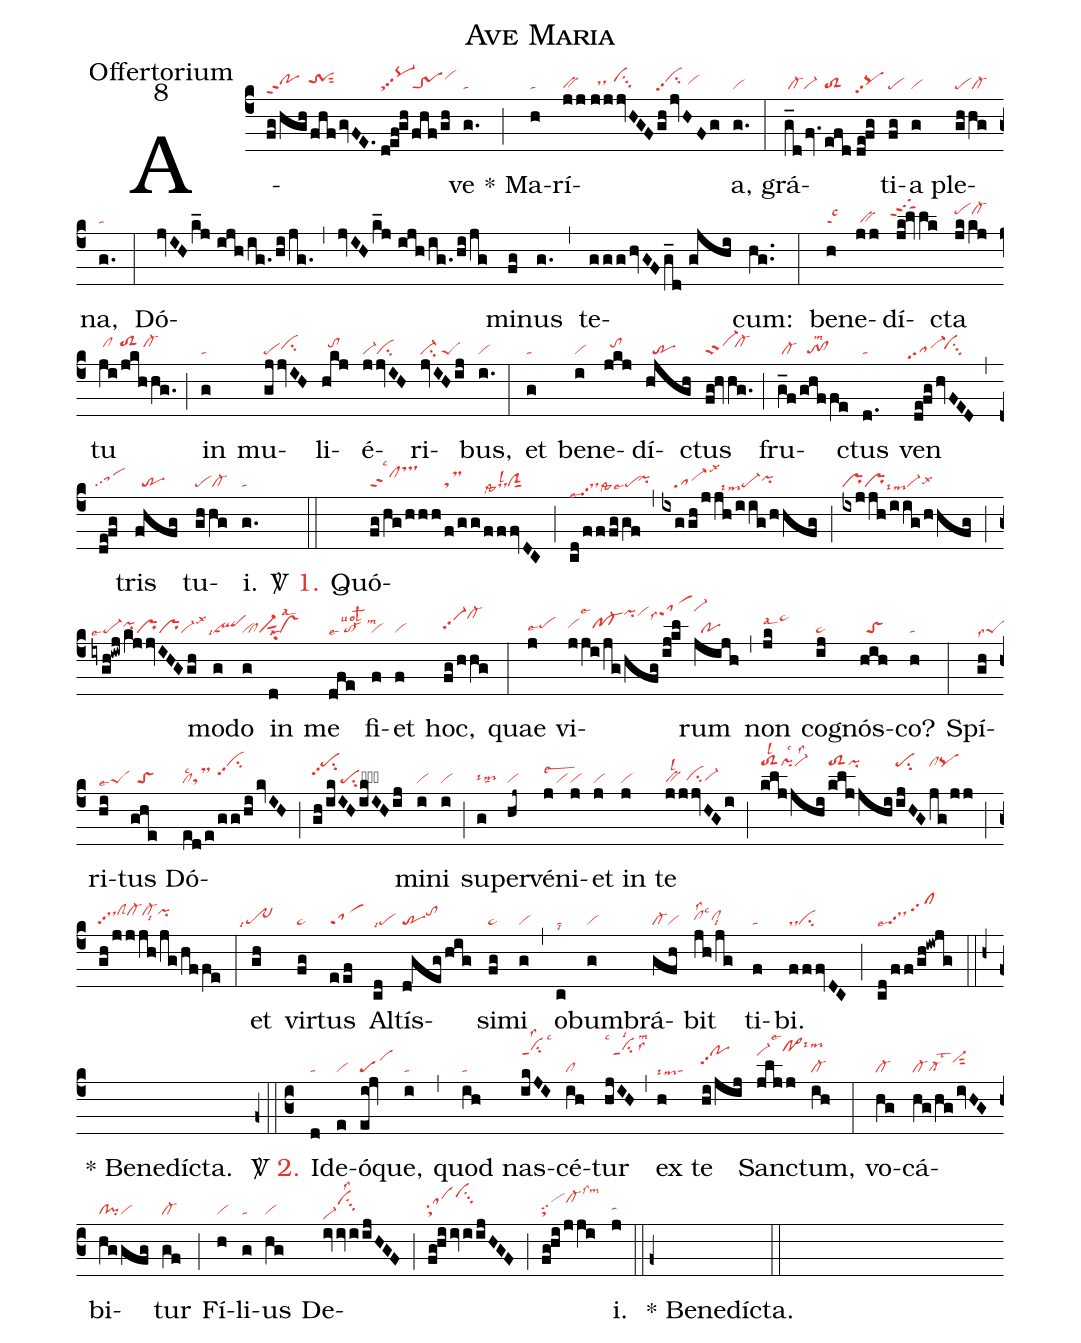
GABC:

name:Ave Maria;
office-part:Offertorium;
mode:8;
nabc-lines:1;
%%
(c4) A(fg/hgh/fhfgvFE.|pohhppt2//trShhsut2|//d!ef!gh|stpq-hkpp2|/fhf/gh|trSvihj)ve(g.|ta) *(;) Ma(h|ta)rí(jj|bv|//jjjvHGF|//dshh//ci1hi|ghjvHFg|cihipp2/vihh)a,(g.|vi) (:) grá(g_dfv.efd|/cl-vi-//toS2|//de!fg|pqhhpp2)ti(fg|pe)a(g|vi) ple(ghhg|pecl-)na,(g.|ta) (:) Dó(jvIHk_j//ijh/ig./hi/jg.)(,)(jvIHk_j//ijh/ig./hi/jg)mi(fg)nus(g.) (,) te(ggghvGFg_d//gjhi)cum:(hg..) (:) be(h|talsc3)ne(jj|/bv)dí(jk!lvlk|``tgShmppt2)cta(jk/kj|pehjcl-hj) tu(ji/jkh/hg.|/clhi//toS2hi/cl-hi) (;) in(g|ta) mu(gjjvIH|pecihh)li(hkj|//tohi)é(jjvIH|vi-ci)ri(jvIHij|ci-/peS)bus,(i.|vi) (:) et(g|ta) be(i|vi)ne(jkj|//tohi)dí(hjgh|//tr)ctus(fg!hvhg.|vi-ppt2`cl-hi) (;) fru(g_f|/cl-|/ghf/fe|//to!cllsm2)ctus(d.|ta) ven(de!fghvFED|``sa-pp1`ci1hh) (,) (de!fg|`sapp1)tris(fhfg|//tr) tu(ghhg|pecl-)i.(g.|ta) (::)
<sp>V/</sp> <c>1.</c> Quó(fg/hg/hhh|clppt2lsc2tshm|f/gg|tsM|fffvDC|dslsl2lssta7clSsut1)(;)(cd/fffggf|dspp2lse7pelssta7lse7`pihh)(,)(ixggh/jjh/iig/hhfg|////sa-lsx3pe-lsim7pihh)(;)(ixjjh/iig/hhfg|prprlsim9vi-lsx6)(;)(iygh!iwj/kjjvIHGgh|pe-lse7pihhprprvi-lsx3qlppt1lsi7clvi-sut1su2vslsal2)mo(g|vi)do(g|vi) in(d|talsi7) me(dfe|to-lse7lsvol2lsm3) fi(f|vi)et(f|vi) hoc,(fg/hhg|vi-hhpp2cl-hl) (:) quae(j|pehhlse7) vi(jji/jg/hfgij!kl|vihhpf-hhlse1pihmvihmsaM5hmlss7vi-hp)rum(jijh|//po) (,) non(jk|ta>hklsal7) cog(ij|ta>)nós(hih|//toS)co?(h|ta) (:) Spí(gh|peSlss7)ri(hi|peSlse7)tus(ghe|//toS) Dó(ed/e/gg/hikvIH|cllsc2tsM//cihmpp2)(;)(gh/ikIHikIHij|pehmpp2su2pesu2hnvshnlsc2lss2)mi(i|vi)ni(i|vi) (;) su(g|talsim2)per(hj~|vi)vé(j|vilsew2)ni(j|vi)et(j|vi) in(j|vi) te(jjjvHGi|bvlsl2/cihgvi-hg) (;) (kljjhi|toS2hmlsl2pihmlsc2vi-hmlss2|kljjhi|toS2hmpihm|ijHG|pehmsu2|jg/jj|clhmpqhm) (;) (gh/jjjh/jg/hffe|dshjpp2clShjcl-hjcl-hjlsi8pihj) (:) et(gh|````tr~lsi7) vir(fg|ta>)tus(eef|saM5) Al(cd|pelsi7)tís(d!geghig|trtohj)si(fg|ta>)mi(g|vi) (,) o(c|talsi8)bum(g|vi)brá(gfh|cl-vi)bit(jh/jg|clhhlss2lsc3clhhlsi8) ti(f|ta)bi.(fffvDC|dsci) (;) (cd/ff/gh!iwjg|dshjpp2lse7/clhlpp2) (::h+) ()* Benedícta.() (z0::c3)
<sp>V/</sp> <c>2.</c> Id(d|ta)e(e|vi)ó(ei!jv|scG1)que,(i|ta) (,) quod(ih|ta) nas(ikJI|cihmppt1lss2lsc3)cé(ih|cl)tur(hjIH|cihmppt1lsc1lsi2lsm3lss6) (,) ex(h|talsim7) te(hi/jij|pohmpp2) San(jljj|vi-hmpo>hplsim6lse1)ctum,(ih|cl-) (:) vo(hg|cl-)cá(hg/hgivHG|cl-cl-lst2vi-hjsut2)bi(hggfg|cl!pivi)tur(gf|cl-) (;) Fí(h|vi)li(g|ta)us(hg|vi) De(ivviijHGF|vi-hdci1hjlss2)(;)(fg!hiiviijHGF|st``sahici1hm)(;)(fg!hi/jji|st``schhcl-hklssm3)i.(j|tahh) (::f+) ()* Benedícta.() (::)
